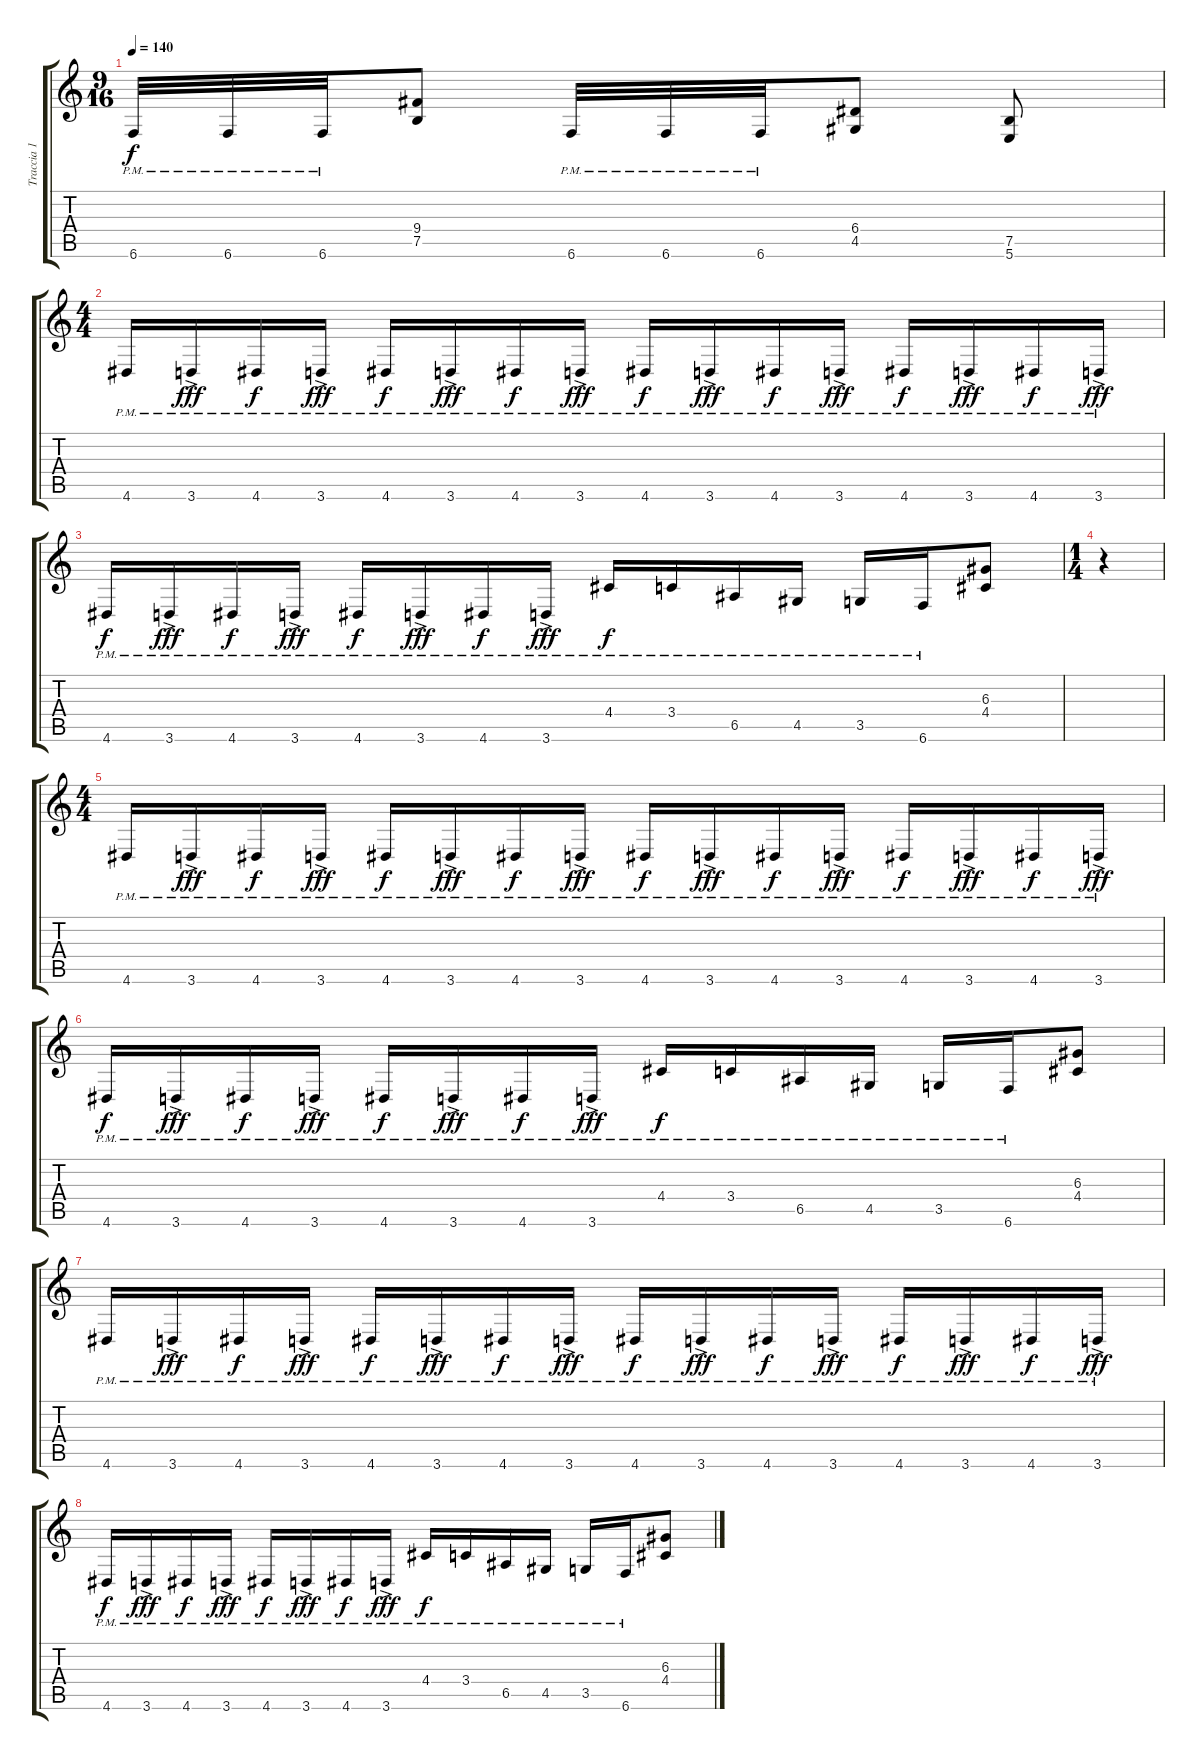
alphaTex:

\track ("Traccia 1" "Traccia 1") {instrument distortionguitar}
\staff {score tabs}
\tuning (B3 Gb3 D3 A2 E2 B1) {hide}
\ts (9 16)
\tempo 140
\clef g2
\ks c
6.6{pm}.32{dy f instrument distortionguitar} 6.6{pm}.32 6.6{pm}.32 (9.4 7.5).8 6.6{pm}.32 6.6{pm}.32 6.6{pm}.32 (6.4 4.5).8 (7.5 5.6).8 |
\ts (4 4)
4.6{pm}.16 3.6{ac pm}.16{dy fff} 4.6{pm}.16{dy f} 3.6{ac pm}.16{dy fff} 4.6{pm}.16{dy f} 3.6{ac pm}.16{dy fff} 4.6{pm}.16{dy f} 3.6{ac pm}.16{dy fff} 4.6{pm}.16{dy f} 3.6{ac pm}.16{dy fff} 4.6{pm}.16{dy f} 3.6{ac pm}.16{dy fff} 4.6{pm}.16{dy f} 3.6{ac pm}.16{dy fff} 4.6{pm}.16{dy f} 3.6{ac pm}.16{dy fff} |
4.6{pm}.16{dy f} 3.6{ac pm}.16{dy fff} 4.6{pm}.16{dy f} 3.6{ac pm}.16{dy fff} 4.6{pm}.16{dy f} 3.6{ac pm}.16{dy fff} 4.6{pm}.16{dy f} 3.6{ac pm}.16{dy fff} 4.4{pm}.16{dy f} 3.4{pm}.16 6.5{pm}.16 4.5{pm}.16 3.5{pm}.16 6.6{pm}.16 (6.3 4.4).8 |
\ts (1 4)
r.4 |
\ts (4 4)
4.6{pm}.16 3.6{ac pm}.16{dy fff} 4.6{pm}.16{dy f} 3.6{ac pm}.16{dy fff} 4.6{pm}.16{dy f} 3.6{ac pm}.16{dy fff} 4.6{pm}.16{dy f} 3.6{ac pm}.16{dy fff} 4.6{pm}.16{dy f} 3.6{ac pm}.16{dy fff} 4.6{pm}.16{dy f} 3.6{ac pm}.16{dy fff} 4.6{pm}.16{dy f} 3.6{ac pm}.16{dy fff} 4.6{pm}.16{dy f} 3.6{ac pm}.16{dy fff} |
4.6{pm}.16{dy f} 3.6{ac pm}.16{dy fff} 4.6{pm}.16{dy f} 3.6{ac pm}.16{dy fff} 4.6{pm}.16{dy f} 3.6{ac pm}.16{dy fff} 4.6{pm}.16{dy f} 3.6{ac pm}.16{dy fff} 4.4{pm}.16{dy f} 3.4{pm}.16 6.5{pm}.16 4.5{pm}.16 3.5{pm}.16 6.6{pm}.16 (6.3 4.4).8 |
4.6{pm}.16 3.6{ac pm}.16{dy fff} 4.6{pm}.16{dy f} 3.6{ac pm}.16{dy fff} 4.6{pm}.16{dy f} 3.6{ac pm}.16{dy fff} 4.6{pm}.16{dy f} 3.6{ac pm}.16{dy fff} 4.6{pm}.16{dy f} 3.6{ac pm}.16{dy fff} 4.6{pm}.16{dy f} 3.6{ac pm}.16{dy fff} 4.6{pm}.16{dy f} 3.6{ac pm}.16{dy fff} 4.6{pm}.16{dy f} 3.6{ac pm}.16{dy fff} |
4.6{pm}.16{dy f} 3.6{ac pm}.16{dy fff} 4.6{pm}.16{dy f} 3.6{ac pm}.16{dy fff} 4.6{pm}.16{dy f} 3.6{ac pm}.16{dy fff} 4.6{pm}.16{dy f} 3.6{ac pm}.16{dy fff} 4.4{pm}.16{dy f} 3.4{pm}.16 6.5{pm}.16 4.5{pm}.16 3.5{pm}.16 6.6{pm}.16 (6.3 4.4).8
